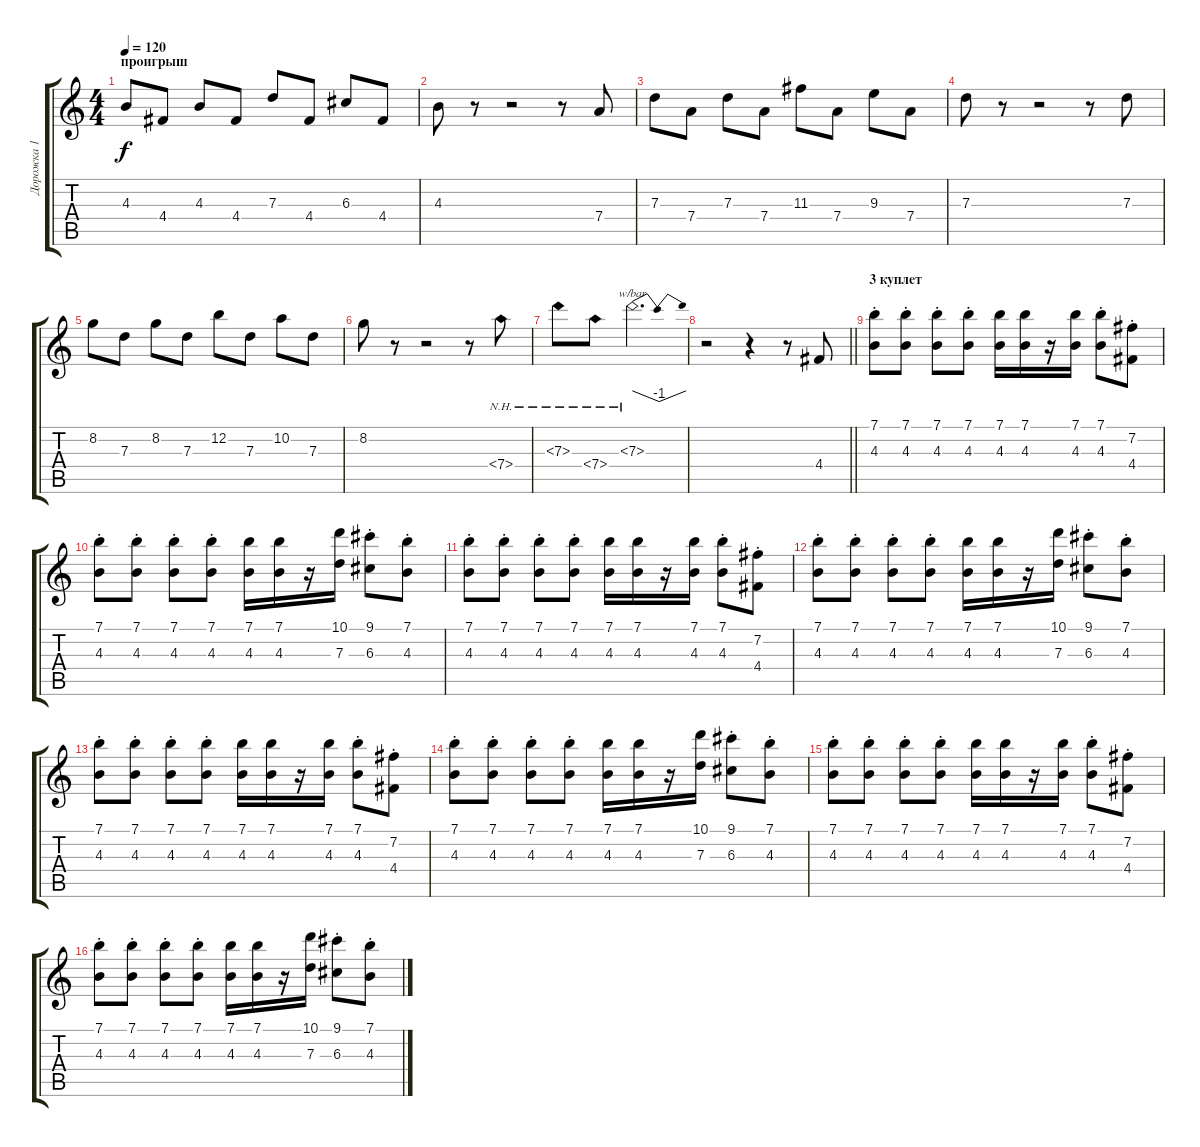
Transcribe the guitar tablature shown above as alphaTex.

\track ("Дорожка 1" "Дорожка 1") {instrument electricguitarjazz}
\staff {score tabs}
\tuning (E4 B3 G3 D3 A2 E2) {hide}
\ts (4 4)
\section ("" "проигрыш")
\tempo 120
\clef g2
\ks c
4.3.8{dy f} 4.4.8 4.3.8 4.4.8 7.3.8 4.4.8 6.3.8 4.4.8 |
4.3.8 r.8 r.2 r.8 7.4.8 |
7.3.8 7.4.8 7.3.8 7.4.8 11.3.8 7.4.8 9.3.8 7.4.8 |
7.3.8 r.8 r.2 r.8 7.3.8 |
8.2.8 7.3.8 8.2.8 7.3.8 12.2.8 7.3.8 10.2.8 7.3.8 |
8.2.8 r.8 r.2 r.8 7.4{nh}.8 |
7.3{nh}.8 7.4{nh}.8 7.3{nh}.2{d tbe (dip default 0 0 30 -4 60 0)} |
\barLineRight lightlight
r.2 r.4 r.8 4.4.8 |
\section ("" "3 куплет")
(7.1{st} 4.3{st}).8{volume 12} (7.1{st} 4.3{st}).8 (7.1{st} 4.3{st}).8 (7.1{st} 4.3{st}).8 (7.1 4.3).16 (7.1 4.3).16 r.16 (7.1 4.3).16 (7.1{st} 4.3{st}).8 (7.2{st} 4.4{st}).8 |
(7.1{st} 4.3{st}).8 (7.1{st} 4.3{st}).8 (7.1{st} 4.3{st}).8 (7.1{st} 4.3{st}).8 (7.1 4.3).16 (7.1 4.3).16 r.16 (10.1 7.3).16 (9.1{st} 6.3{st}).8 (7.1{st} 4.3{st}).8 |
(7.1{st} 4.3{st}).8 (7.1{st} 4.3{st}).8 (7.1{st} 4.3{st}).8 (7.1{st} 4.3{st}).8 (7.1 4.3).16 (7.1 4.3).16 r.16 (7.1 4.3).16 (7.1{st} 4.3{st}).8 (7.2{st} 4.4{st}).8 |
(7.1{st} 4.3{st}).8 (7.1{st} 4.3{st}).8 (7.1{st} 4.3{st}).8 (7.1{st} 4.3{st}).8 (7.1 4.3).16 (7.1 4.3).16 r.16 (10.1 7.3).16 (9.1{st} 6.3{st}).8 (7.1{st} 4.3{st}).8 |
(7.1{st} 4.3{st}).8 (7.1{st} 4.3{st}).8 (7.1{st} 4.3{st}).8 (7.1{st} 4.3{st}).8 (7.1 4.3).16 (7.1 4.3).16 r.16 (7.1 4.3).16 (7.1{st} 4.3{st}).8 (7.2{st} 4.4{st}).8 |
(7.1{st} 4.3{st}).8 (7.1{st} 4.3{st}).8 (7.1{st} 4.3{st}).8 (7.1{st} 4.3{st}).8 (7.1 4.3).16 (7.1 4.3).16 r.16 (10.1 7.3).16 (9.1{st} 6.3{st}).8 (7.1{st} 4.3{st}).8 |
(7.1{st} 4.3{st}).8 (7.1{st} 4.3{st}).8 (7.1{st} 4.3{st}).8 (7.1{st} 4.3{st}).8 (7.1 4.3).16 (7.1 4.3).16 r.16 (7.1 4.3).16 (7.1{st} 4.3{st}).8 (7.2{st} 4.4{st}).8 |
(7.1{st} 4.3{st}).8 (7.1{st} 4.3{st}).8 (7.1{st} 4.3{st}).8 (7.1{st} 4.3{st}).8 (7.1 4.3).16 (7.1 4.3).16 r.16 (10.1 7.3).16 (9.1{st} 6.3{st}).8 (7.1{st} 4.3{st}).8
